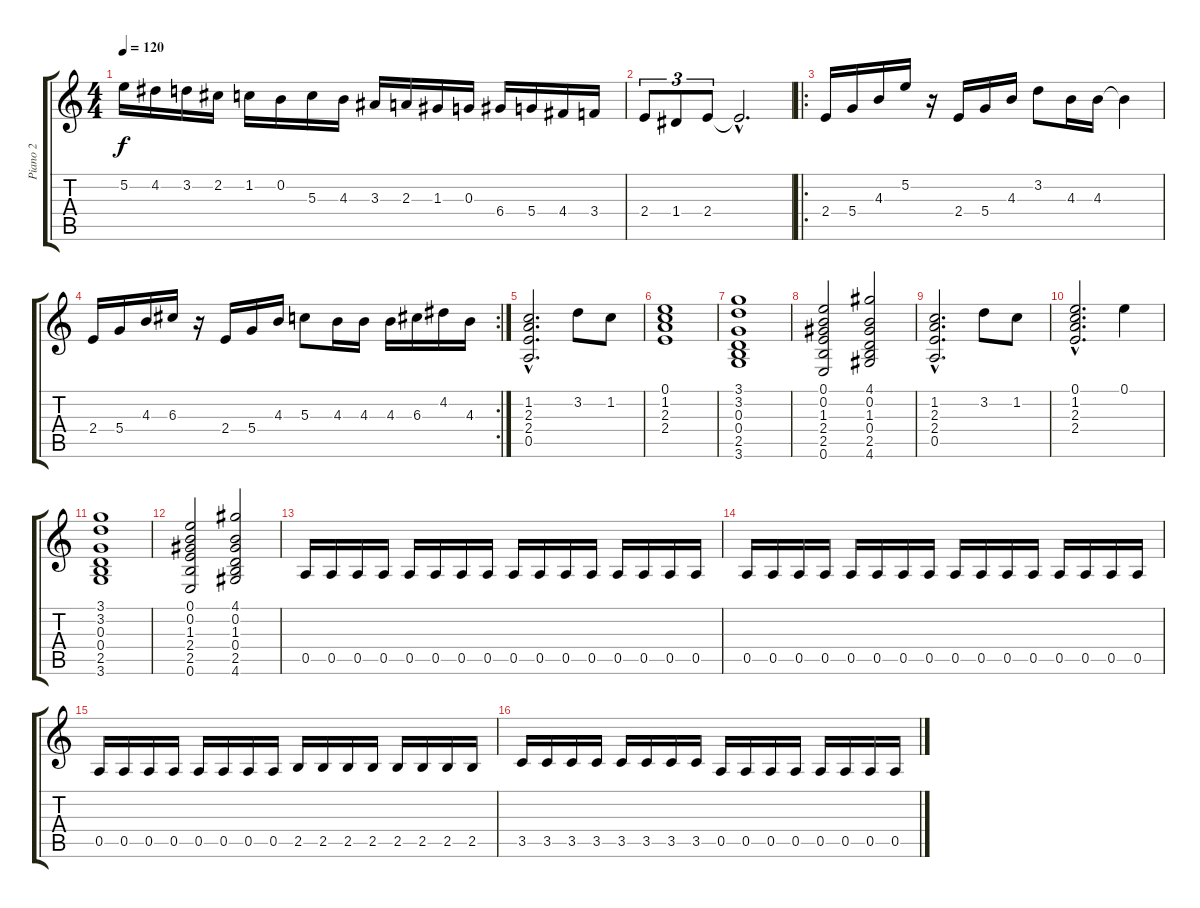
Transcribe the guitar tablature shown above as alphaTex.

\track ("Piano 2" "Piano 2") {instrument acousticgrandpiano}
\staff {score tabs}
\tuning (E5 B4 G4 D4 A3 E3) {hide}
\ts (4 4)
\tempo 120
\clef g2
\ks c
5.2.16{dy f} 4.2.16 3.2.16 2.2.16 1.2.16 0.2.16 5.3.16 4.3.16 3.3.16 2.3.16 1.3.16 0.3.16 6.4.16 5.4.16 4.4.16 3.4.16 |
2.4.8{tu (3 2)} 1.4.8{tu (3 2)} 2.4.8{tu (3 2)} 2.4{hac t}.2{d} |
\ro
2.4.16{volume 10} 5.4.16 4.3.16 5.2.16 r.16 2.4.16 5.4.16 4.3.16 3.2.8 4.3.16 4.3.16 4.3{t}.4 |
\rc 2
2.4.16 5.4.16 4.3.16 6.3.16 r.16 2.4.16 5.4.16 4.3.16 5.3.8 4.3.16 4.3.16 4.3.16 6.3.16 4.2.16 4.3.16 |
(1.2{hac} 2.3{hac} 2.4{hac} 0.5{hac}).2{d} 3.2.8 1.2.8 |
(0.1 1.2 2.3 2.4).1 |
(3.1 3.2 0.3 0.4 2.5 3.6).1 |
(0.1 0.2 1.3 2.4 2.5 0.6).2 (4.1 0.2 1.3 0.4 2.5 4.6).2 |
(1.2{hac} 2.3{hac} 2.4{hac} 0.5{hac}).2{d} 3.2.8 1.2.8 |
(0.1{hac} 1.2{hac} 2.3{hac} 2.4{hac}).2{d} 0.1.4 |
(3.1 3.2 0.3 0.4 2.5 3.6).1 |
(0.1 0.2 1.3 2.4 2.5 0.6).2 (4.1 0.2 1.3 0.4 2.5 4.6).2 |
0.5.16 0.5.16 0.5.16 0.5.16 0.5.16 0.5.16 0.5.16 0.5.16 0.5.16 0.5.16 0.5.16 0.5.16 0.5.16 0.5.16 0.5.16 0.5.16 |
0.5.16 0.5.16 0.5.16 0.5.16 0.5.16 0.5.16 0.5.16 0.5.16 0.5.16 0.5.16 0.5.16 0.5.16 0.5.16 0.5.16 0.5.16 0.5.16 |
0.5.16 0.5.16 0.5.16 0.5.16 0.5.16 0.5.16 0.5.16 0.5.16 2.5.16 2.5.16 2.5.16 2.5.16 2.5.16 2.5.16 2.5.16 2.5.16 |
3.5.16 3.5.16 3.5.16 3.5.16 3.5.16 3.5.16 3.5.16 3.5.16 0.5.16 0.5.16 0.5.16 0.5.16 0.5.16 0.5.16 0.5.16 0.5.16
